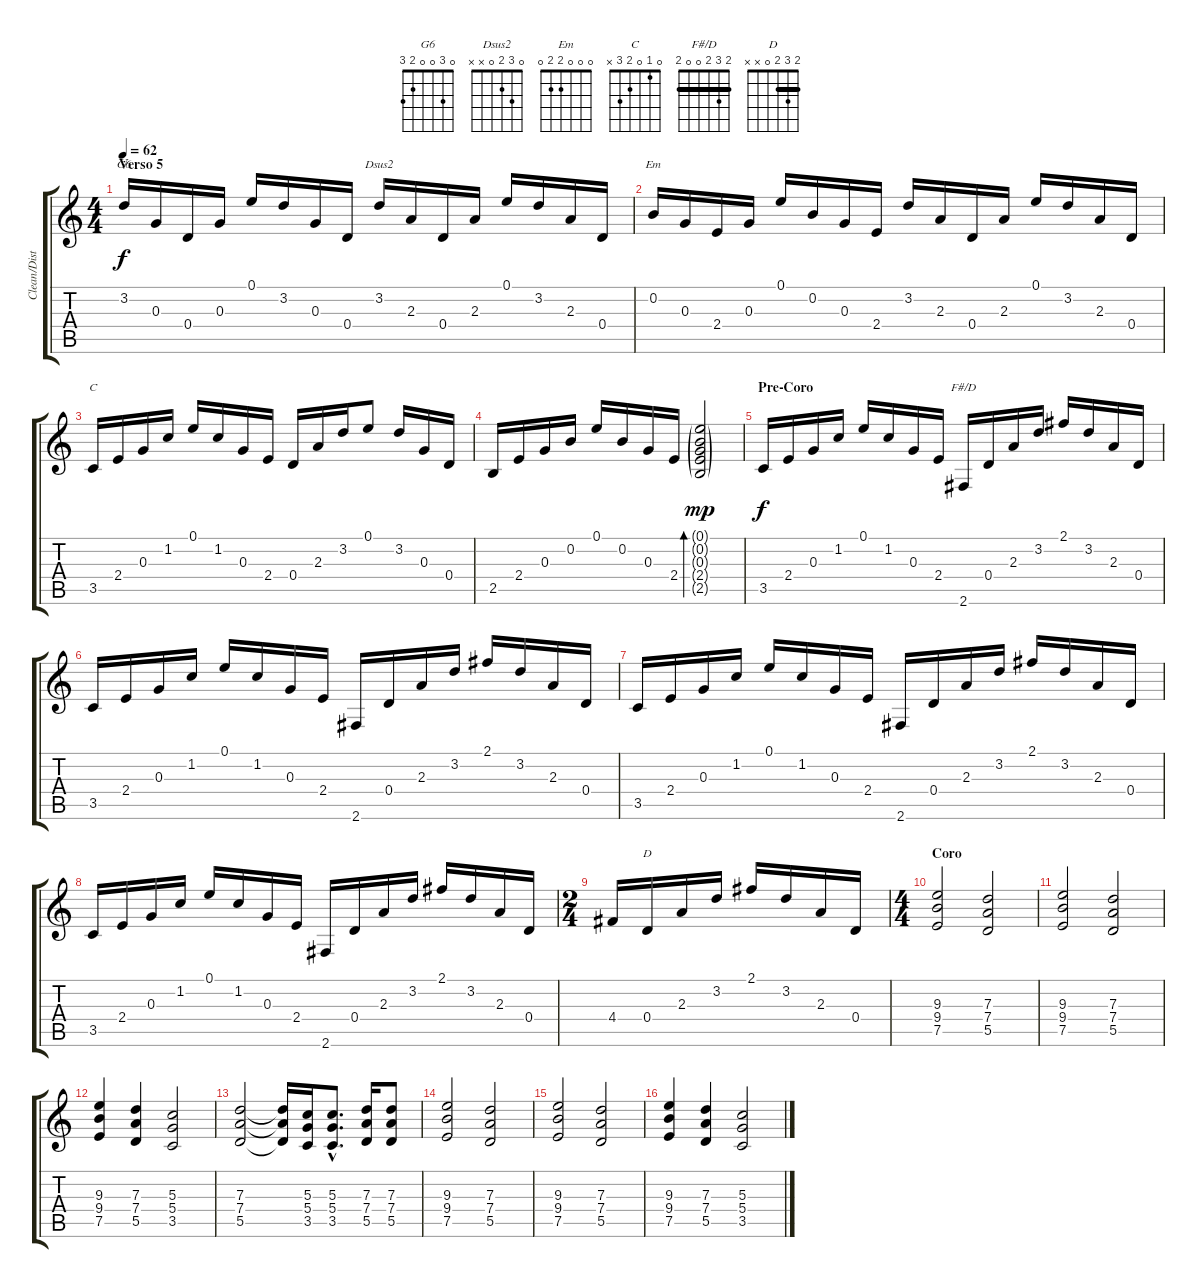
\track ("Clean/Distortion" "Clean/Dist") {instrument acousticguitarsteel}
\staff {score tabs}
\tuning (E4 B3 G3 D3 A2 E2) {hide}
\chord ("G6" 0 3 0 0 2 3)
\chord ("Dsus2" 0 3 2 0 x x)
\chord ("Em" 0 0 0 2 2 0)
\chord ("C" 0 1 0 2 3 x)
\chord ("F#/D" 2 3 2 0 0 2) {barre 2}
\chord ("D" 2 3 2 0 x x) {barre 2}
\ts (4 4)
\section ("" "Verso 5")
\tempo 62
\clef g2
\ks c
3.2.16{ch "G6" dy f} 0.3.16 0.4.16 0.3.16 0.1.16 3.2.16 0.3.16 0.4.16 3.2.16{ch "Dsus2"} 2.3.16 0.4.16 2.3.16 0.1.16 3.2.16 2.3.16 0.4.16 |
0.2.16{ch "Em"} 0.3.16 2.4.16 0.3.16 0.1.16 0.2.16 0.3.16 2.4.16 3.2.16 2.3.16 0.4.16 2.3.16 0.1.16 3.2.16 2.3.16 0.4.16 |
3.5.16{ch "C"} 2.4.16 0.3.16 1.2.16 0.1.16 1.2.16 0.3.16 2.4.16 0.4.16 2.3.16 3.2.16 0.1.8 3.2.16 0.3.16 0.4.16 |
2.5.16 2.4.16 0.3.16 0.2.16 0.1.16 0.2.16 0.3.16 2.4.16 (0.1{g} 0.2{g} 0.3{g} 2.4{g} 2.5{g}).2{bd 60 dy mp} |
\section ("" "Pre-Coro")
3.5.16{dy f} 2.4.16 0.3.16 1.2.16 0.1.16 1.2.16 0.3.16 2.4.16 2.6.16{ch "F#/D"} 0.4.16 2.3.16 3.2.16 2.1.16 3.2.16 2.3.16 0.4.16 |
3.5.16 2.4.16 0.3.16 1.2.16 0.1.16 1.2.16 0.3.16 2.4.16 2.6.16 0.4.16 2.3.16 3.2.16 2.1.16 3.2.16 2.3.16 0.4.16 |
3.5.16 2.4.16 0.3.16 1.2.16 0.1.16 1.2.16 0.3.16 2.4.16 2.6.16 0.4.16 2.3.16 3.2.16 2.1.16 3.2.16 2.3.16 0.4.16 |
3.5.16 2.4.16 0.3.16 1.2.16 0.1.16 1.2.16 0.3.16 2.4.16 2.6.16 0.4.16 2.3.16 3.2.16 2.1.16 3.2.16 2.3.16 0.4.16 |
\ts (2 4)
4.4.16 0.4.16{ch "D"} 2.3.16 3.2.16 2.1.16 3.2.16 2.3.16 0.4.16 |
\ts (4 4)
\section ("" "Coro")
(9.3 9.4 7.5).2{volume 8 instrument distortionguitar} (7.3 7.4 5.5).2 |
(9.3 9.4 7.5).2 (7.3 7.4 5.5).2 |
(9.3 9.4 7.5).4 (7.3 7.4 5.5).4 (5.3 5.4 3.5).2 |
(7.3 7.4 5.5).2 (7.3{t} 7.4{t} 5.5{t}).16 (5.3 5.4 3.5).16 (5.3{hac} 5.4{hac} 3.5{hac}).8{d} (7.3 7.4 5.5).16 (7.3 7.4 5.5).8 |
(9.3 9.4 7.5).2 (7.3 7.4 5.5).2 |
(9.3 9.4 7.5).2 (7.3 7.4 5.5).2 |
(9.3 9.4 7.5).4 (7.3 7.4 5.5).4 (5.3 5.4 3.5).2
